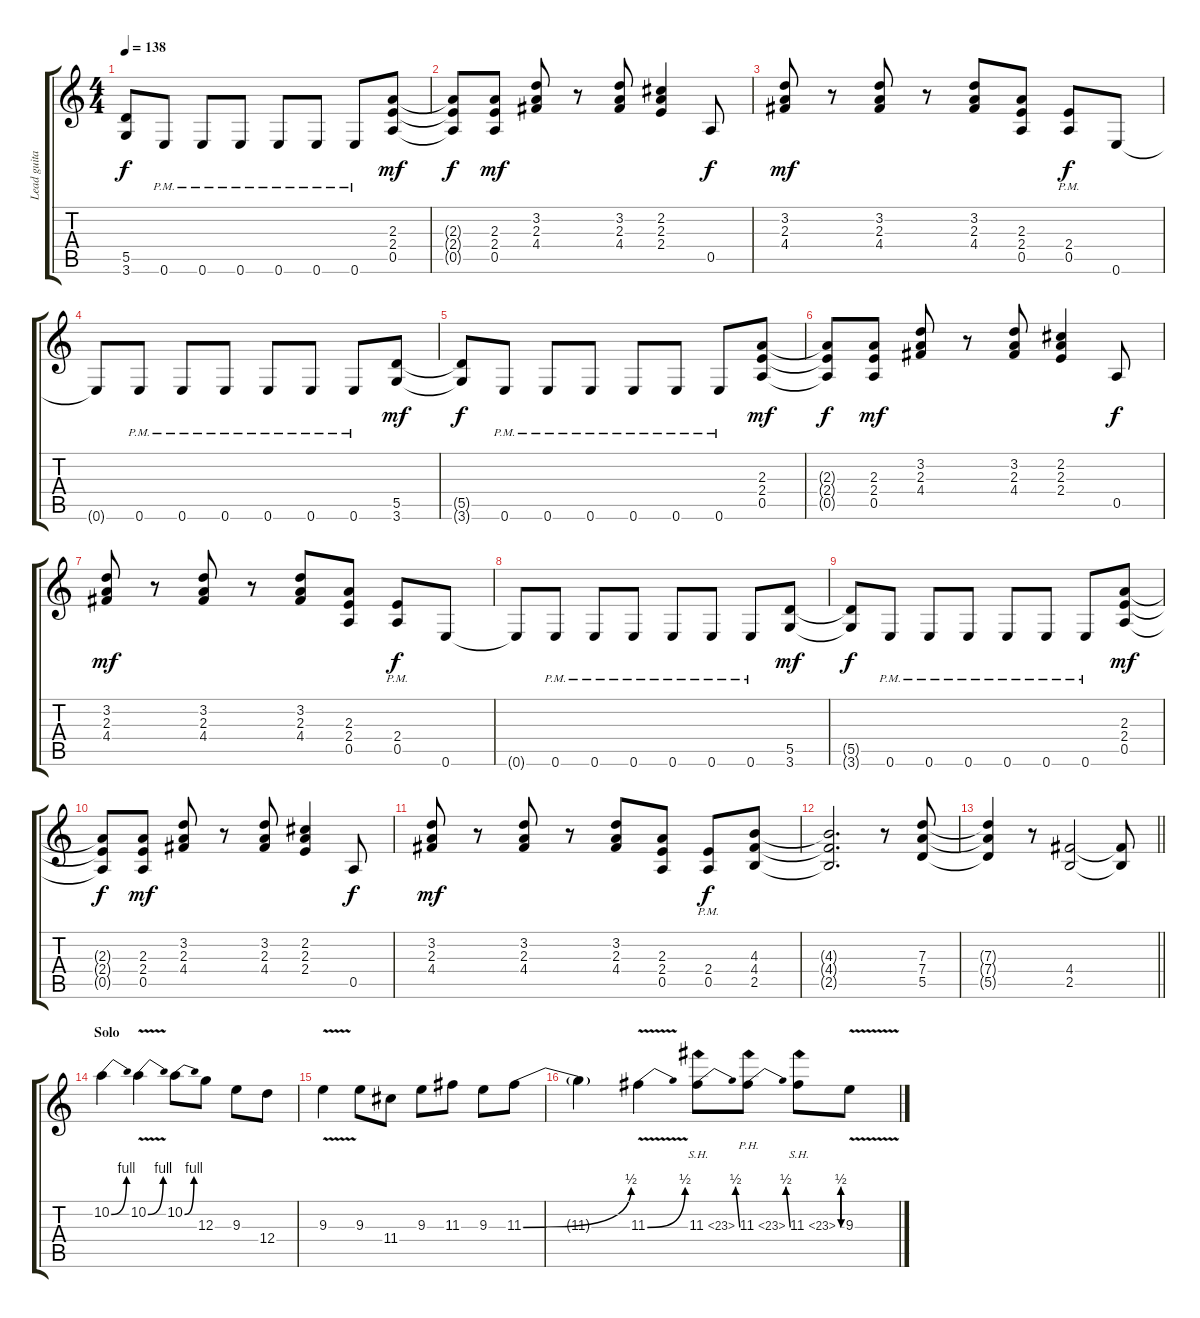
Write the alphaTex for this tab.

\track ("Lead guitar" "Lead guita") {instrument distortionguitar}
\staff {score tabs}
\tuning (E4 B3 G3 D3 A2 E2) {hide}
\ts (4 4)
\tempo 138
\clef g2
\ks c
(5.5{t} 3.6{t}).8{dy f} 0.6{pm}.8 0.6{pm}.8 0.6{pm}.8 0.6{pm}.8 0.6{pm}.8 0.6{pm}.8 (2.3 2.4 0.5).8{dy mf} |
(2.3{t} 2.4{t} 0.5{t}).8{dy f} (2.3 2.4 0.5).8{dy mf} (3.2 2.3 4.4).8 r.8 (3.2 2.3 4.4).8 (2.2 2.3 2.4).4 0.5.8{dy f} |
(3.2 2.3 4.4).8{dy mf} r.8 (3.2 2.3 4.4).8 r.8 (3.2 2.3 4.4).8 (2.3 2.4 0.5).8 (2.4{pm} 0.5{pm}).8{dy f} 0.6.8 |
0.6{t}.8 0.6{pm}.8 0.6{pm}.8 0.6{pm}.8 0.6{pm}.8 0.6{pm}.8 0.6{pm}.8 (5.5 3.6).8{dy mf} |
(5.5{t} 3.6{t}).8{dy f} 0.6{pm}.8 0.6{pm}.8 0.6{pm}.8 0.6{pm}.8 0.6{pm}.8 0.6{pm}.8 (2.3 2.4 0.5).8{dy mf} |
(2.3{t} 2.4{t} 0.5{t}).8{dy f} (2.3 2.4 0.5).8{dy mf} (3.2 2.3 4.4).8 r.8 (3.2 2.3 4.4).8 (2.2 2.3 2.4).4 0.5.8{dy f} |
(3.2 2.3 4.4).8{dy mf} r.8 (3.2 2.3 4.4).8 r.8 (3.2 2.3 4.4).8 (2.3 2.4 0.5).8 (2.4{pm} 0.5{pm}).8{dy f} 0.6.8 |
0.6{t}.8 0.6{pm}.8 0.6{pm}.8 0.6{pm}.8 0.6{pm}.8 0.6{pm}.8 0.6{pm}.8 (5.5 3.6).8{dy mf} |
(5.5{t} 3.6{t}).8{dy f} 0.6{pm}.8 0.6{pm}.8 0.6{pm}.8 0.6{pm}.8 0.6{pm}.8 0.6{pm}.8 (2.3 2.4 0.5).8{dy mf} |
(2.3{t} 2.4{t} 0.5{t}).8{dy f} (2.3 2.4 0.5).8{dy mf} (3.2 2.3 4.4).8 r.8 (3.2 2.3 4.4).8 (2.2 2.3 2.4).4 0.5.8{dy f} |
(3.2 2.3 4.4).8{dy mf} r.8 (3.2 2.3 4.4).8 r.8 (3.2 2.3 4.4).8 (2.3 2.4 0.5).8 (2.4{pm} 0.5{pm}).8{dy f} (4.3 4.4 2.5).8 |
(4.3{t} 4.4{t} 2.5{t}).2{d} r.8 (7.3 7.4 5.5).8 |
\barLineRight lightlight
(7.3{t} 7.4{t} 5.5{t}).4 r.8 (4.4 2.5).2 (4.4{t} 2.5{t}).8 |
\section ("" "Solo")
10.2{be (bend 0 0 60 4)}.4 10.2{be (bend 0 0 60 4) v}.4 10.2{be (bend 0 0 60 4)}.8 12.3.8 9.3.8 12.4.8 |
9.3{v}.4 9.3.8 11.4.8 9.3.8 11.3.8 9.3.8 11.3{be (bend 0 0 60 2)}.8 |
11.3{t}.4 11.3{be (bend 0 0 60 2) v}.4 11.3{be (bend 0 0 60 2) sh 12}.8 11.3{be (bend 0 0 60 2) ph 12}.8 11.3{be (custom 0 0 10 2 20 2 30 0 60 0) sh 12}.8 9.3{v}.8
